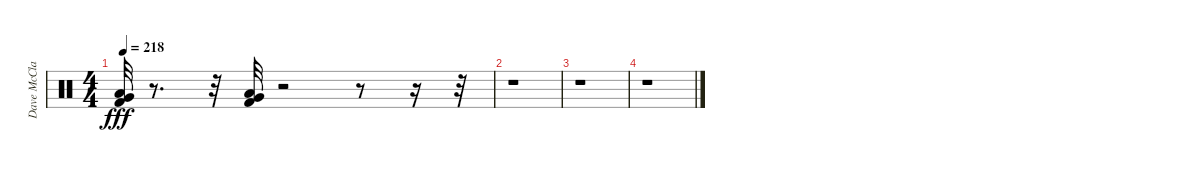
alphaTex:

\track ("Dave McClain" "Dave McCla") {instrument percussion}
\staff {score}
\articulation defaults
\ts (4 4)
\tempo 218
\clef neutral
\ks c
("Very Low Tom (hit)" "Low Floor Tom (hit)" "Kick (hit) 2").32{dy fff} r.8{d} r.32 ("Low Floor Tom (hit)" "Very Low Tom (hit)" "Kick (hit) 2").32 r.2 r.8 r.16 r.32 |
r.1 |
r.1 |
r.1
